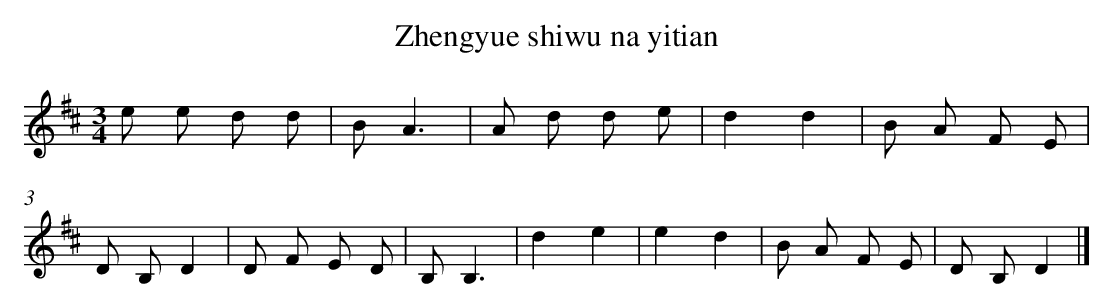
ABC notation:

X:1
T: Zhengyue shiwu na yitian
L: 1/8
M: 3/4
K: D
e e d d [I:setbarnb 1]|
BA3 |
A d d e |
d2d2 |
B A F E |
D B,D2 |
D F E D |
B,B,3 |
d2e2 |
e2d2 |
B A F E |
D B,D2 |]
